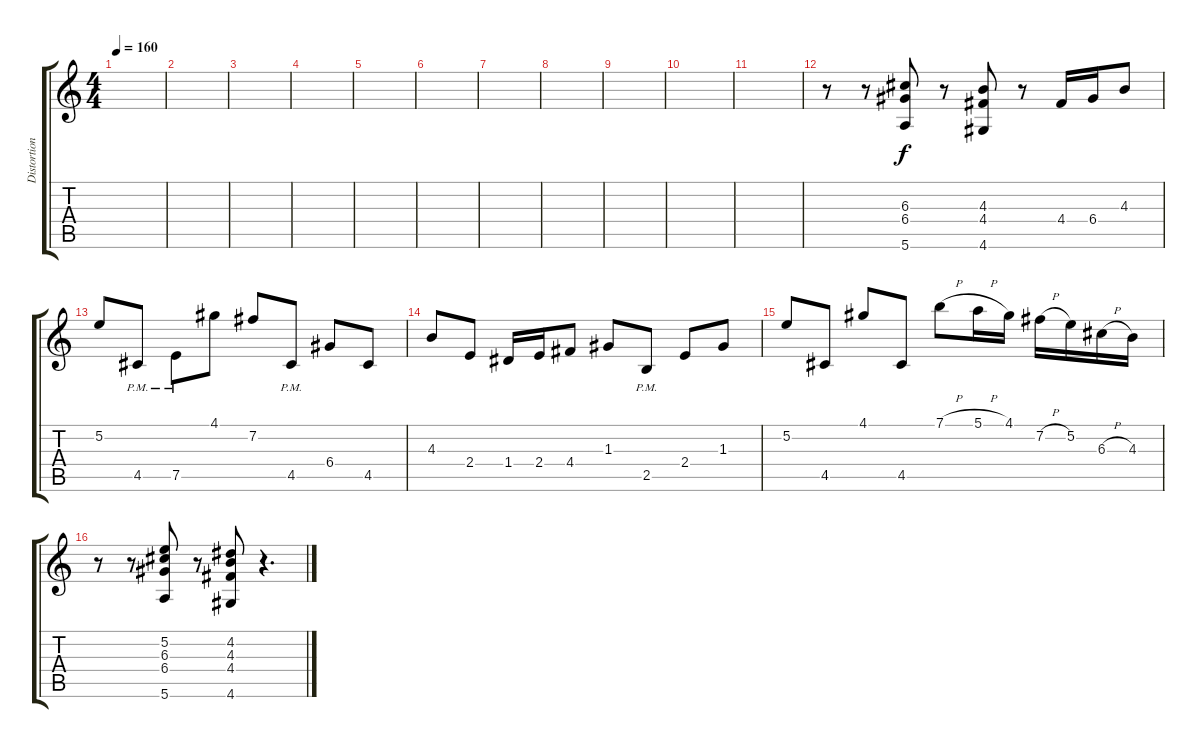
\track ("Distortion 2" "Distortion") {instrument overdrivenguitar}
\staff {score tabs}
\tuning (E4 B3 G3 D3 A2 E2) {hide}
\ts (4 4)
\tempo 160
\clef g2
\ks c
|
|
|
|
|
|
|
|
|
|
|
r.8 r.8 (6.3 6.4 5.6).8 r.8 (4.3 4.4 4.6).8 r.8 4.4.16 6.4.16 4.3.8 |
5.2.8 4.5{pm}.8 7.5{pm}.8 4.1.8 7.2.8 4.5{pm}.8 6.4.8 4.5.8 |
4.3.8 2.4.8 1.4.16 2.4.16 4.4.8 1.3.8 2.5{pm}.8 2.4.8 1.3.8 |
5.2.8 4.5.8 4.1.8 4.5.8 7.1{h}.8 5.1{h}.16 4.1.16 7.2{h}.16 5.2.16 6.3{h}.16 4.3.16 |
r.8 r.8 (5.2 6.3 6.4 5.6).8 r.8 (4.2 4.3 4.4 4.6).8 r.4{d}
